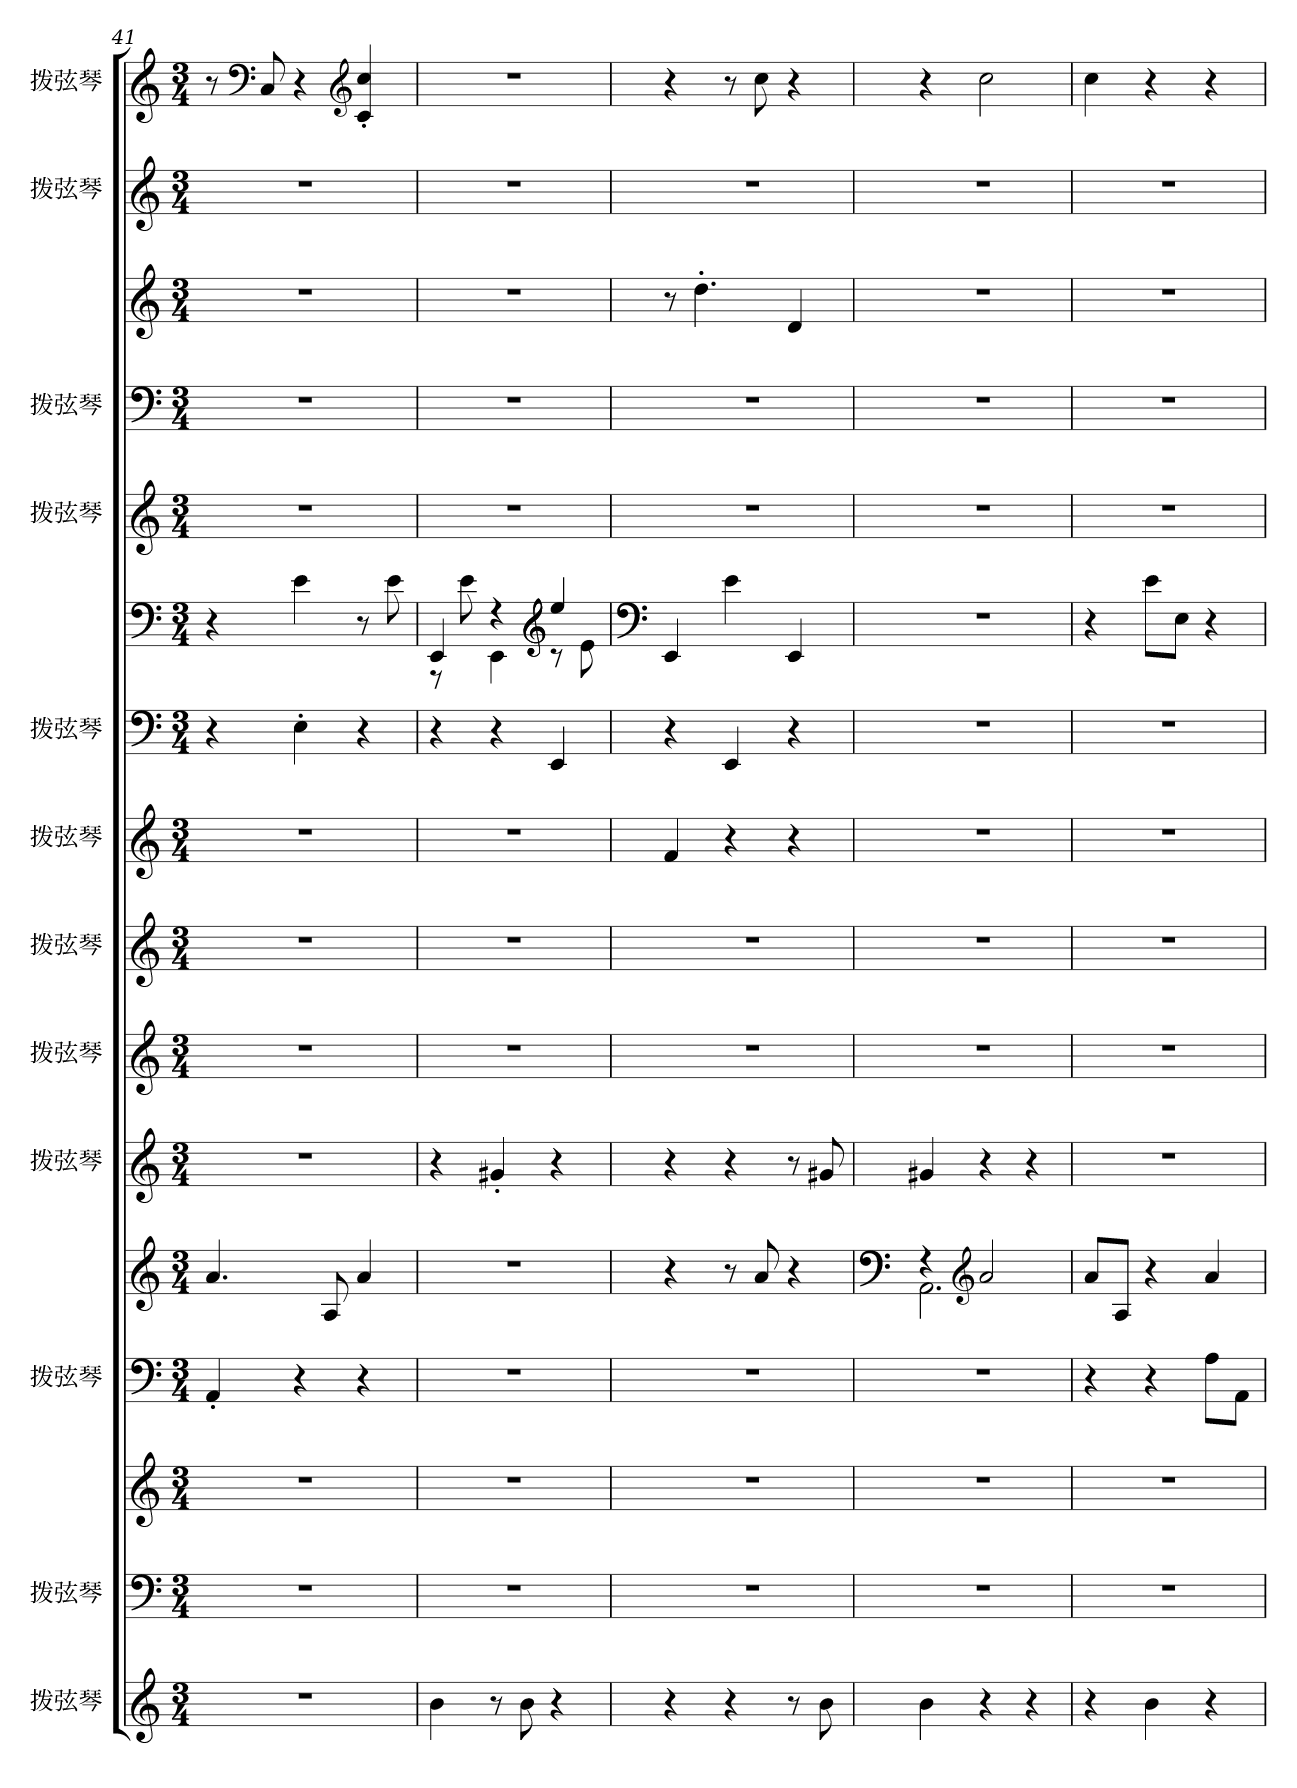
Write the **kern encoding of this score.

**kern	**kern	**kern	**kern	**kern	**kern	**kern	**kern	**kern	**kern	**kern	**kern	**kern	**kern	**kern	**kern
*part12	*part11	*part11	*part10	*part10	*part9	*part8	*part7	*part6	*part5	*part5	*part4	*part3	*part3	*part2	*part1
*staff16	*staff15	*staff14	*staff13	*staff12	*staff11	*staff10	*staff9	*staff8	*staff7	*staff6	*staff5	*staff4	*staff3	*staff2	*staff1
*I"拨弦琴	*I"拨弦琴	*	*I"拨弦琴	*	*I"拨弦琴	*I"拨弦琴	*I"拨弦琴	*I"拨弦琴	*I"拨弦琴	*	*I"拨弦琴	*I"拨弦琴	*	*I"拨弦琴	*I"拨弦琴
*clefG2	*clefF4	*clefG2	*clefF4	*clefG2	*clefG2	*clefG2	*clefG2	*clefG2	*clefF4	*clefF4	*clefG2	*clefF4	*clefG2	*clefG2	*clefG2
*k[]	*k[]	*k[]	*k[]	*k[]	*k[]	*k[]	*k[]	*k[]	*k[]	*k[]	*k[]	*k[]	*k[]	*k[]	*k[]
*M3/4	*M3/4	*M3/4	*M3/4	*M3/4	*M3/4	*M3/4	*M3/4	*M3/4	*M3/4	*M3/4	*M3/4	*M3/4	*M3/4	*M3/4	*M3/4
=41	=41	=41	=41	=41	=41	=41	=41	=41	=41	=41	=41	=41	=41	=41	=41
2.r	2.r	2.r	4AA'/	4.a/	2.r	2.r	2.r	2.r	4r	4r	2.r	2.r	2.r	2.r	8r
*	*	*	*	*	*	*	*	*	*	*	*	*	*	*	*clefF4
.	.	.	.	.	.	.	.	.	.	.	.	.	.	.	8C/
.	.	.	4r	.	.	.	.	.	4E'\	4e\	.	.	.	.	4r
.	.	.	.	8A/	.	.	.	.	.	.	.	.	.	.	.
*	*	*	*	*	*	*	*	*	*	*	*	*	*	*	*clefG2
.	.	.	4r	4a/	.	.	.	.	4r	8r	.	.	.	.	4c/' 4cc/'
.	.	.	.	.	.	.	.	.	.	8e\	.	.	.	.	.
=42	=42	=42	=42	=42	=42	=42	=42	=42	=42	=42	=42	=42	=42	=42	=42
*	*	*	*	*	*	*	*	*	*	*^	*	*	*	*	*
4b\	2.r	2.r	2.r	2.r	4r	2.r	2.r	2.r	4r	4EE/	8r	2.r	2.r	2.r	2.r	2.r
.	.	.	.	.	.	.	.	.	.	.	8e\	.	.	.	.	.
8r	.	.	.	.	4g#X'/	.	.	.	4r	4r	4EE\	.	.	.	.	.
8b\	.	.	.	.	.	.	.	.	.	.	.	.	.	.	.	.
*	*	*	*	*	*	*	*	*	*	*clefG2	*	*	*	*	*	*
4r	.	.	.	.	4r	.	.	.	4EE/	4ee/	8r	.	.	.	.	.
.	.	.	.	.	.	.	.	.	.	.	8e\	.	.	.	.	.
*	*	*	*	*	*	*	*	*	*	*v	*v	*	*	*	*	*
=43	=43	=43	=43	=43	=43	=43	=43	=43	=43	=43	=43	=43	=43	=43	=43
*	*	*	*	*	*	*	*	*	*	*clefF4	*	*	*	*	*
4r	2.r	2.r	2.r	4r	4r	2.r	2.r	4f/	4r	4EE/	2.r	2.r	8r	2.r	4r
.	.	.	.	.	.	.	.	.	.	.	.	.	4.dd'\	.	.
4r	.	.	.	8r	4r	.	.	4r	4EE/	4e\	.	.	.	.	8r
.	.	.	.	8a/	.	.	.	.	.	.	.	.	.	.	8cc\
8r	.	.	.	4r	8r	.	.	4r	4r	4EE/	.	.	4d/	.	4r
8b\	.	.	.	.	8g#X/	.	.	.	.	.	.	.	.	.	.
=44	=44	=44	=44	=44	=44	=44	=44	=44	=44	=44	=44	=44	=44	=44	=44
*	*	*	*	*clefF4	*	*	*	*	*	*	*	*	*	*	*
*	*	*	*	*^	*	*	*	*	*	*	*	*	*	*	*
4b\	2.r	2.r	2.r	4r	2.AA\	4g#X/	2.r	2.r	2.r	2.r	2.r	2.r	2.r	2.r	2.r	4r
*	*	*	*	*clefG2	*	*	*	*	*	*	*	*	*	*	*	*
4r	.	.	.	2a/	.	4r	.	.	.	.	.	.	.	.	.	2cc\
4r	.	.	.	.	.	4r	.	.	.	.	.	.	.	.	.	.
*	*	*	*	*v	*v	*	*	*	*	*	*	*	*	*	*	*
!!LO:PB:g=z
=45	=45	=45	=45	=45	=45	=45	=45	=45	=45	=45	=45	=45	=45	=45	=45
4r	2.r	2.r	4r	8a/L	2.r	2.r	2.r	2.r	2.r	4r	2.r	2.r	2.r	2.r	4cc\
.	.	.	.	8A/J	.	.	.	.	.	.	.	.	.	.	.
4b\	.	.	4r	4r	.	.	.	.	.	8e\L	.	.	.	.	4r
.	.	.	.	.	.	.	.	.	.	8E\J	.	.	.	.	.
4r	.	.	8A\L	4a/	.	.	.	.	.	4r	.	.	.	.	4r
.	.	.	8AA\J	.	.	.	.	.	.	.	.	.	.	.	.
=	=	=	=	=	=	=	=	=	=	=	=	=	=	=	=
*-	*-	*-	*-	*-	*-	*-	*-	*-	*-	*-	*-	*-	*-	*-	*-
